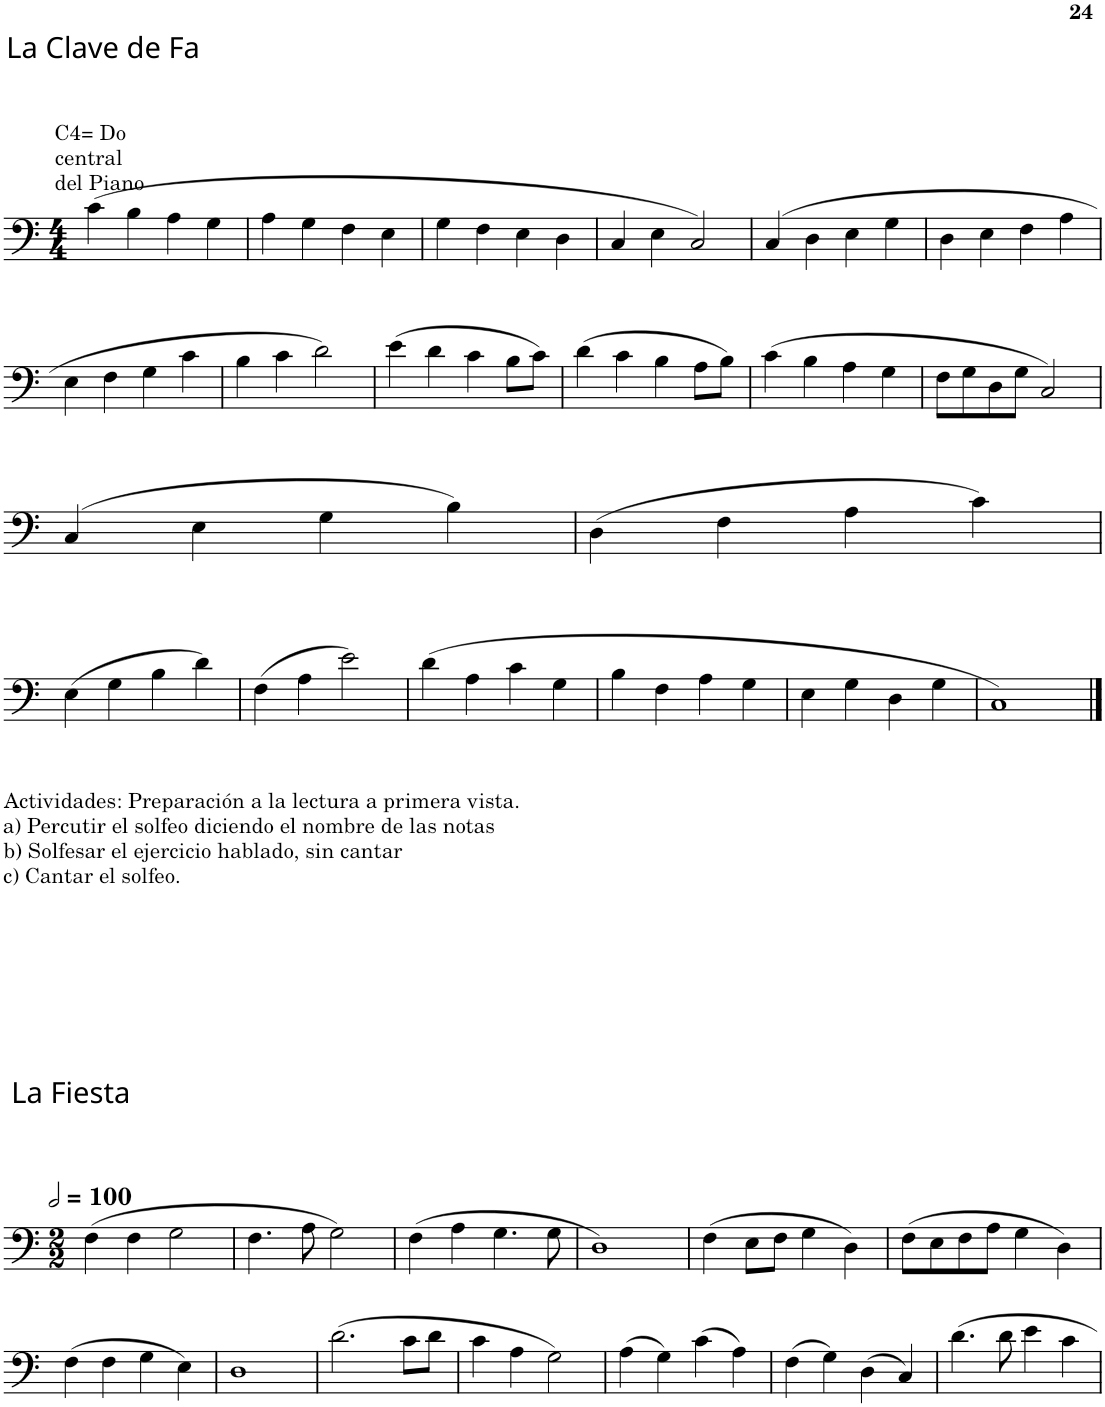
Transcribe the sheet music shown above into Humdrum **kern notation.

**kern
*part1
*staff1
*I"Piano, [Staff 1]
*I'Pno.
*clefF4
*k[]
*M4/4
=1
!LO:TX:a:t=C4= Do
!LO:TX:a:t=central
!LO:TX:a:t=del Piano
(4c\
4B\
4A\
4G\
=2
4A\
4G\
4F\
4E\
=3
4G\
4F\
4E\
4D\
=4
4C/
4E\
2C/)
=5
(4C/
4D\
4E\
4G\
=6
4D\
4E\
4F\
4A\
!!LO:LB:g=z
=7
4E\
4F\
4G\
4c\
=8
4B\
4c\
2d\)
=9
(4e\
4d\
4c\
8B\L
8c\J)
=10
(4d\
4c\
4B\
8A\L
8B\J)
=11
(4c\
4B\
4A\
4G\
=12
8F\L
8G\
8D\
8G\J
2C/)
!!LO:LB:g=z
=13
(4C/
4E\
4G\
4B\)
=14
(4D\
4F\
4A\
4c\)
!!LO:LB:g=z
=15
(4E\
4G\
4B\
4d\)
=16
(4F\
4A\
2e\)
=17
(4d\
4A\
4c\
4G\
=18
4B\
4F\
4A\
4G\
=19
4E\
4G\
4D\
4G\
=20
1C)
!!LO:LB:g=z
==21
*M2/2
*MM200
(4F\
4F\
2G\
=22
4.F\
8A\
2G\)
=23
(4F\
4A\
4.G\
8G\
=24
1D)
=25
(4F\
8E\L
8F\J
4G\
4D\)
=26
(8F\L
8E\
8F\
8A\J
4G\
4D\)
!!LO:LB:g=z
=27
(4F\
4F\
4G\
4E\)
=28
1D
=29
(2.d\
8c\L
8d\J
=30
4c\
4A\
2G\)
=31
(4A\
4G\)
(4c\
4A\)
=32
(4F\
4G\)
(4D\
4C/)
=33
4.d\
8d\
4e\
4c\
=
*-
